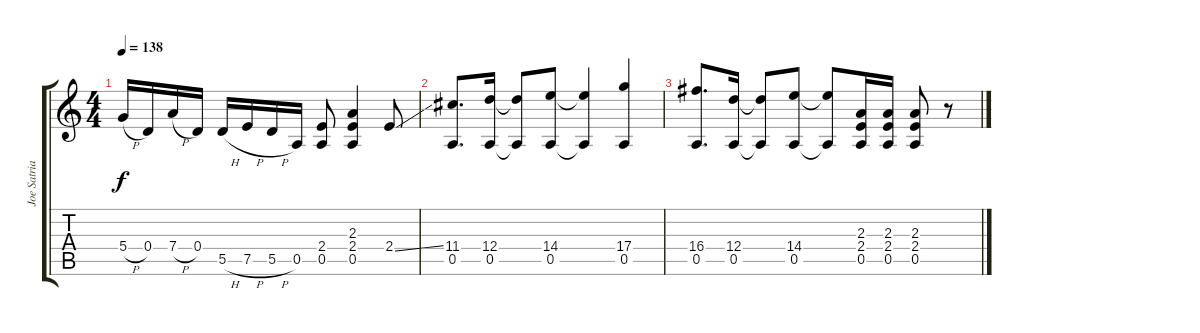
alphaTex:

\track ("Joe Satriani" "Joe Satria") {instrument distortionguitar}
\staff {score tabs}
\tuning (E4 B3 G3 D3 A2 E2) {hide}
\ts (4 4)
\tempo 138
\clef g2
\ks c
5.4{h}.16{dy f} 0.4.16 7.4{h}.16 0.4.16 5.5{h}.16 7.5{h}.16 5.5{h}.16 0.5.16 (2.4 0.5).8 (2.3 2.4 0.5).4 2.4{ss}.8 |
(11.4 0.5).8{d} (12.4 0.5).16 (12.4{t} 0.5{t}).8 (14.4 0.5).8 (14.4{t} 0.5{t}).4 (17.4 0.5).4 |
(16.4 0.5).8{d} (12.4 0.5).16 (12.4{t} 0.5{t}).8 (14.4 0.5).8 (14.4{t} 0.5{t}).8 (2.3 2.4 0.5).16 (2.3 2.4 0.5).16 (2.3 2.4 0.5).8 r.8
